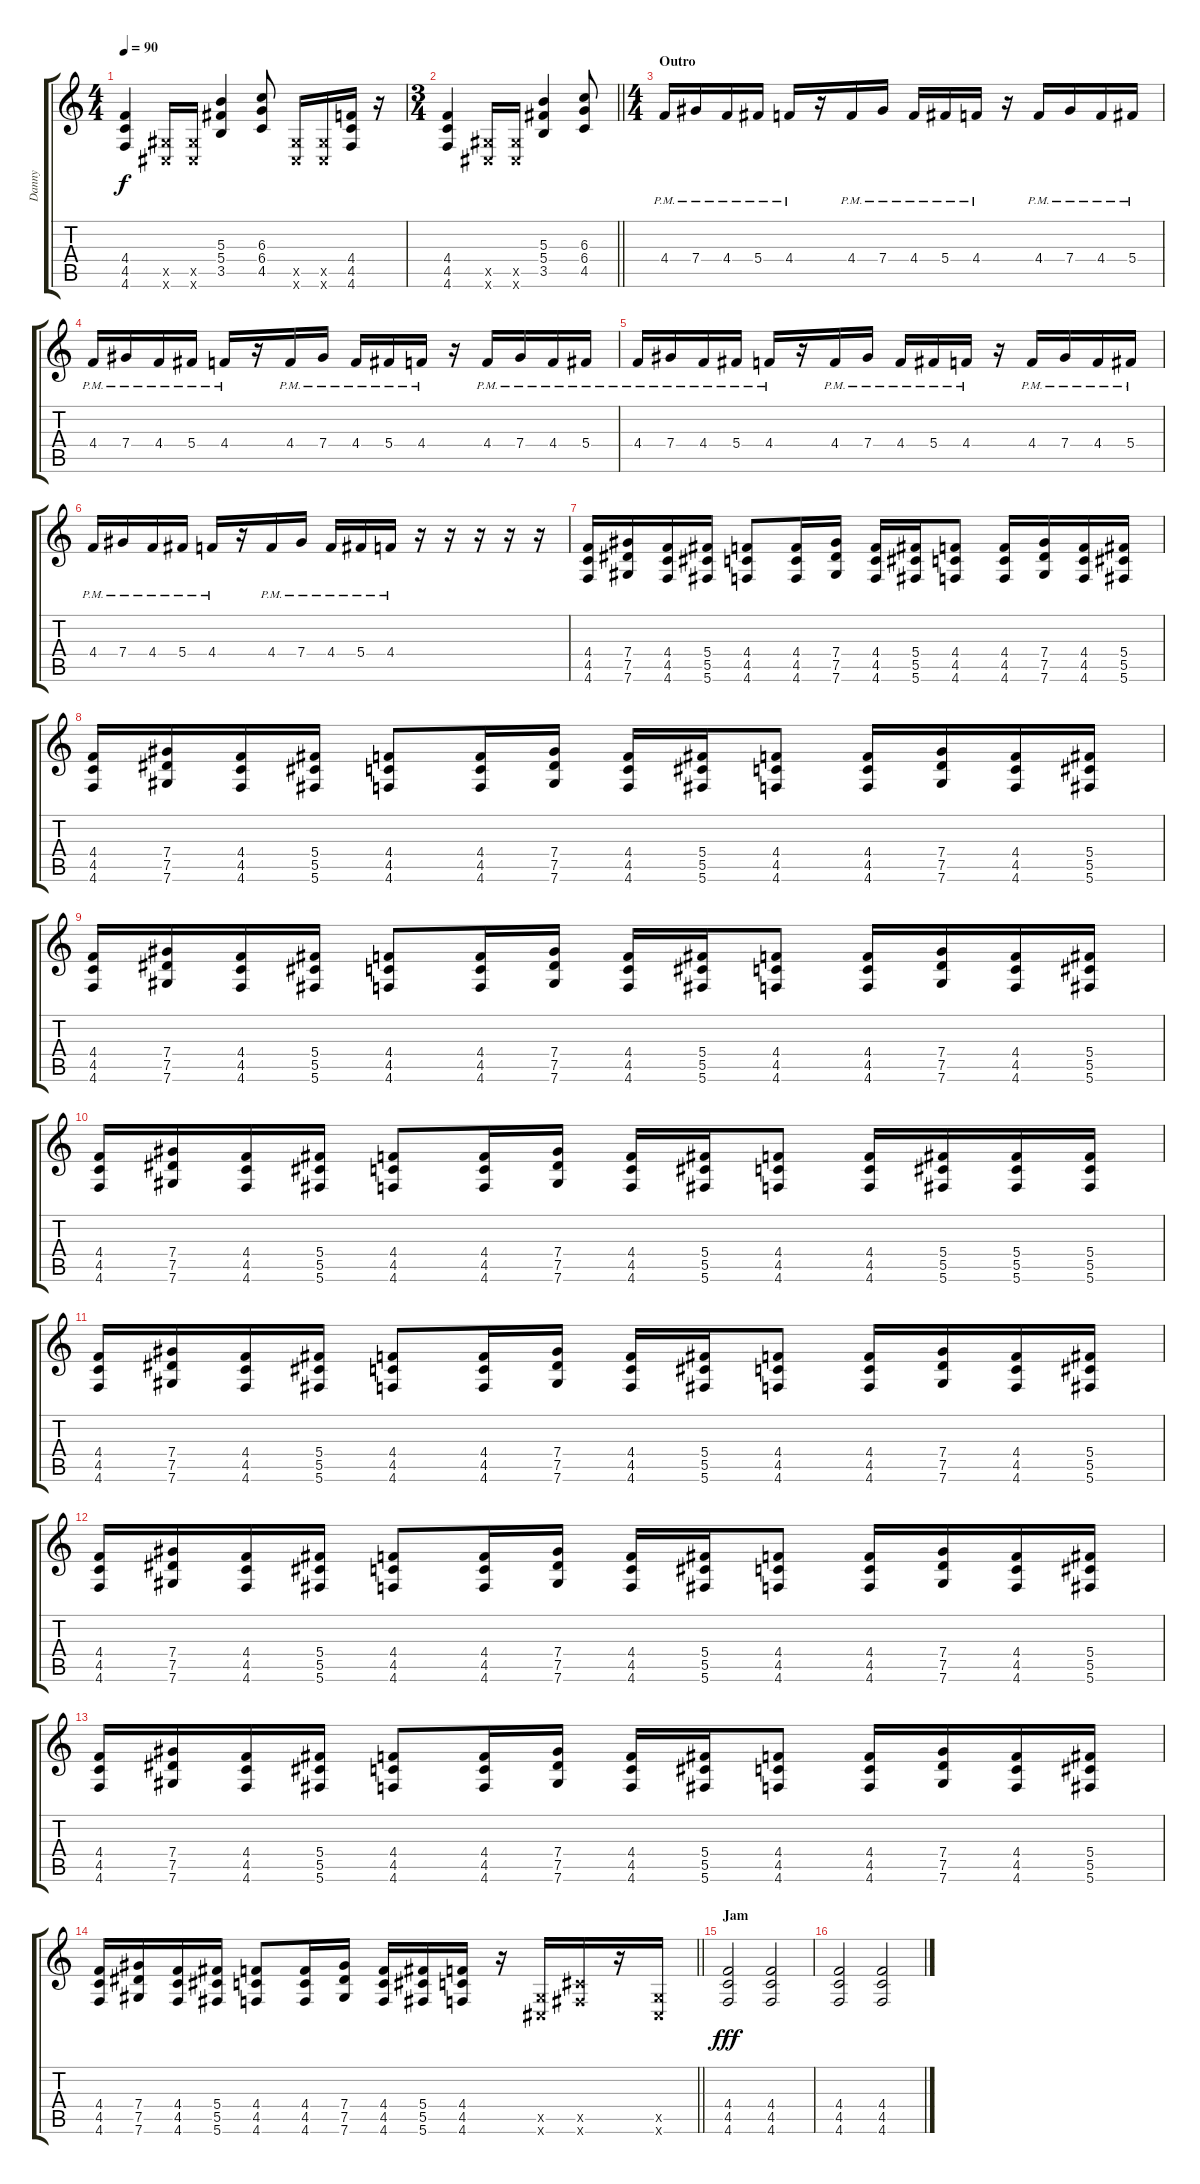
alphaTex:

\track ("Danny" "Danny") {instrument distortionguitar}
\staff {score tabs}
\tuning (Eb4 Bb3 Gb3 Db3 Ab2 Db2) {hide}
\ts (4 4)
\tempo 90
\clef g2
\ks c
(4.4 4.5 4.6).4{dy f} (0.5{x} 0.6{x}).16 (0.5{x} 0.6{x}).16 (5.3 5.4 3.5).4 (6.3 6.4 4.5).8 (0.5{x} 0.6{x}).16 (0.5{x} 0.6{x}).16 (4.4 4.5 4.6).16 r.16 |
\ts (3 4)
\barLineRight lightlight
(4.4 4.5 4.6).4 (0.5{x} 0.6{x}).16 (0.5{x} 0.6{x}).16 (5.3 5.4 3.5).4 (6.3 6.4 4.5).8 |
\ts (4 4)
\section ("" "Outro")
4.4{pm}.16 7.4{pm}.16 4.4{pm}.16 5.4{pm}.16 4.4{pm}.16 r.16 4.4{pm}.16 7.4{pm}.16 4.4{pm}.16 5.4{pm}.16 4.4{pm}.16 r.16 4.4{pm}.16 7.4{pm}.16 4.4{pm}.16 5.4{pm}.16 |
4.4{pm}.16 7.4{pm}.16 4.4{pm}.16 5.4{pm}.16 4.4{pm}.16 r.16 4.4{pm}.16 7.4{pm}.16 4.4{pm}.16 5.4{pm}.16 4.4{pm}.16 r.16 4.4{pm}.16 7.4{pm}.16 4.4{pm}.16 5.4{pm}.16 |
4.4{pm}.16 7.4{pm}.16 4.4{pm}.16 5.4{pm}.16 4.4{pm}.16 r.16 4.4{pm}.16 7.4{pm}.16 4.4{pm}.16 5.4{pm}.16 4.4{pm}.16 r.16 4.4{pm}.16 7.4{pm}.16 4.4{pm}.16 5.4{pm}.16 |
4.4{pm}.16 7.4{pm}.16 4.4{pm}.16 5.4{pm}.16 4.4{pm}.16 r.16 4.4{pm}.16 7.4{pm}.16 4.4{pm}.16 5.4{pm}.16 4.4{pm}.16 r.16 r.16 r.16 r.16 r.16 |
(4.4 4.5 4.6).16 (7.4 7.5 7.6).16 (4.4 4.5 4.6).16 (5.4 5.5 5.6).16 (4.4 4.5 4.6).8 (4.4 4.5 4.6).16 (7.4 7.5 7.6).16 (4.4 4.5 4.6).16 (5.4 5.5 5.6).16 (4.4 4.5 4.6).8 (4.4 4.5 4.6).16 (7.4 7.5 7.6).16 (4.4 4.5 4.6).16 (5.4 5.5 5.6).16 |
(4.4 4.5 4.6).16 (7.4 7.5 7.6).16 (4.4 4.5 4.6).16 (5.4 5.5 5.6).16 (4.4 4.5 4.6).8 (4.4 4.5 4.6).16 (7.4 7.5 7.6).16 (4.4 4.5 4.6).16 (5.4 5.5 5.6).16 (4.4 4.5 4.6).8 (4.4 4.5 4.6).16 (7.4 7.5 7.6).16 (4.4 4.5 4.6).16 (5.4 5.5 5.6).16 |
(4.4 4.5 4.6).16 (7.4 7.5 7.6).16 (4.4 4.5 4.6).16 (5.4 5.5 5.6).16 (4.4 4.5 4.6).8 (4.4 4.5 4.6).16 (7.4 7.5 7.6).16 (4.4 4.5 4.6).16 (5.4 5.5 5.6).16 (4.4 4.5 4.6).8 (4.4 4.5 4.6).16 (7.4 7.5 7.6).16 (4.4 4.5 4.6).16 (5.4 5.5 5.6).16 |
(4.4 4.5 4.6).16 (7.4 7.5 7.6).16 (4.4 4.5 4.6).16 (5.4 5.5 5.6).16 (4.4 4.5 4.6).8 (4.4 4.5 4.6).16 (7.4 7.5 7.6).16 (4.4 4.5 4.6).16 (5.4 5.5 5.6).16 (4.4 4.5 4.6).8 (4.4 4.5 4.6).16 (5.4 5.5 5.6).16 (5.4 5.5 5.6).16 (5.4 5.5 5.6).16 |
(4.4 4.5 4.6).16 (7.4 7.5 7.6).16 (4.4 4.5 4.6).16 (5.4 5.5 5.6).16 (4.4 4.5 4.6).8 (4.4 4.5 4.6).16 (7.4 7.5 7.6).16 (4.4 4.5 4.6).16 (5.4 5.5 5.6).16 (4.4 4.5 4.6).8 (4.4 4.5 4.6).16 (7.4 7.5 7.6).16 (4.4 4.5 4.6).16 (5.4 5.5 5.6).16 |
(4.4 4.5 4.6).16 (7.4 7.5 7.6).16 (4.4 4.5 4.6).16 (5.4 5.5 5.6).16 (4.4 4.5 4.6).8 (4.4 4.5 4.6).16 (7.4 7.5 7.6).16 (4.4 4.5 4.6).16 (5.4 5.5 5.6).16 (4.4 4.5 4.6).8 (4.4 4.5 4.6).16 (7.4 7.5 7.6).16 (4.4 4.5 4.6).16 (5.4 5.5 5.6).16 |
(4.4 4.5 4.6).16 (7.4 7.5 7.6).16 (4.4 4.5 4.6).16 (5.4 5.5 5.6).16 (4.4 4.5 4.6).8 (4.4 4.5 4.6).16 (7.4 7.5 7.6).16 (4.4 4.5 4.6).16 (5.4 5.5 5.6).16 (4.4 4.5 4.6).8 (4.4 4.5 4.6).16 (7.4 7.5 7.6).16 (4.4 4.5 4.6).16 (5.4 5.5 5.6).16 |
\barLineRight lightlight
(4.4 4.5 4.6).16 (7.4 7.5 7.6).16 (4.4 4.5 4.6).16 (5.4 5.5 5.6).16 (4.4 4.5 4.6).8 (4.4 4.5 4.6).16 (7.4 7.5 7.6).16 (4.4 4.5 4.6).16 (5.4 5.5 5.6).16 (4.4 4.5 4.6).16 r.16 (0.5{x} 0.6{x}).16 (5.5{x} 5.6{x}).16 r.16 (0.5{x} 0.6{x}).16 |
\section ("" "Jam")
(4.4 4.5 4.6).2{dy fff instrument overdrivenguitar} (4.4 4.5 4.6).2 |
(4.4 4.5 4.6).2 (4.4 4.5 4.6).2
